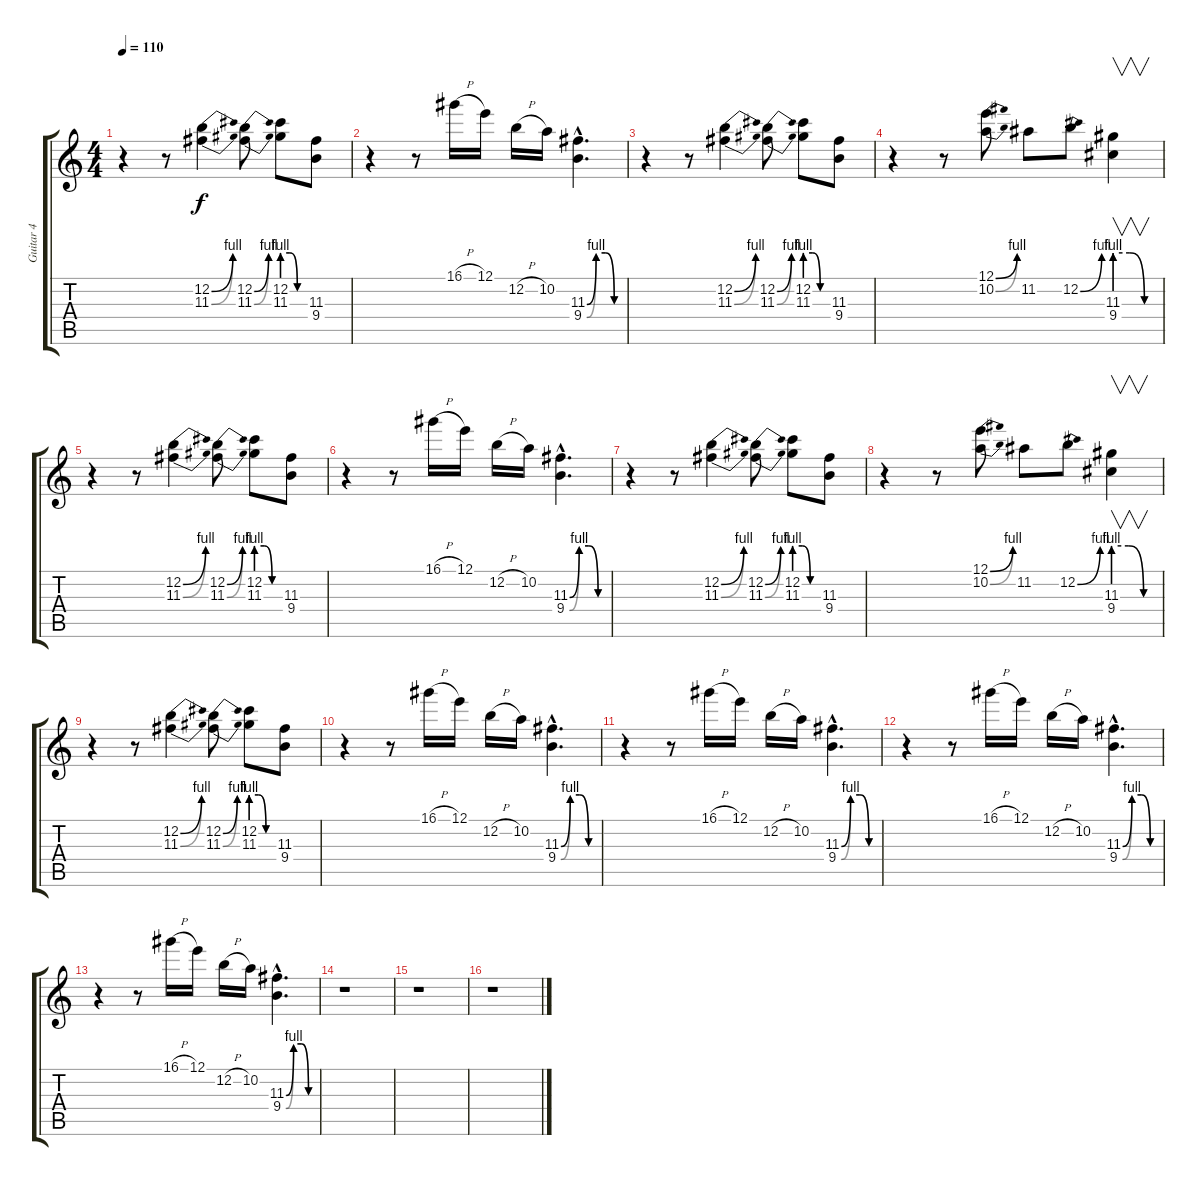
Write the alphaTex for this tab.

\track ("Guitar 4" "Guitar 4") {instrument distortionguitar}
\staff {score tabs}
\tuning (E4 B3 G3 D3 A2 E2) {hide}
\ts (4 4)
\tempo 110
\clef g2
\ks c
r.4{dy f} r.8 (12.2{be (bend 0 0 60 4)} 11.3{be (bend 0 0 60 4)}).4 (12.2{be (bend 0 0 60 4)} 11.3{be (bend 0 0 60 4)}).8 (12.2{be (custom 0 4 20 4 40 0 60 0)} 11.3{be (custom 0 4 20 4 40 0 60 0)}).8 (11.3 9.4).8 |
r.4 r.8 16.1{h}.16 12.1.16 12.2{h}.16 10.2.16 (11.3{be (custom 0 0 15 4 30 4 45 0 60 0) hac} 9.4{be (custom 0 0 15 4 30 4 45 0 60 0) hac}).4{d} |
r.4 r.8 (12.2{be (bend 0 0 60 4)} 11.3{be (bend 0 0 60 4)}).4 (12.2{be (bend 0 0 60 4)} 11.3{be (bend 0 0 60 4)}).8 (12.2{be (custom 0 4 20 4 40 0 60 0)} 11.3{be (custom 0 4 20 4 40 0 60 0)}).8 (11.3 9.4).8 |
r.4 r.8 (12.1{be (bend 0 0 60 4)} 10.2{be (bend 0 0 60 4)}).8 11.2.8 12.2{be (bend 0 0 60 4)}.8 (11.3{be (custom 0 4 20 4 40 0 60 0)} 9.4{be (custom 0 4 20 4 40 0 60 0)}).4{v} |
r.4 r.8 (12.2{be (bend 0 0 60 4)} 11.3{be (bend 0 0 60 4)}).4 (12.2{be (bend 0 0 60 4)} 11.3{be (bend 0 0 60 4)}).8 (12.2{be (custom 0 4 20 4 40 0 60 0)} 11.3{be (custom 0 4 20 4 40 0 60 0)}).8 (11.3 9.4).8 |
r.4 r.8 16.1{h}.16 12.1.16 12.2{h}.16 10.2.16 (11.3{be (custom 0 0 15 4 30 4 45 0 60 0) hac} 9.4{be (custom 0 0 15 4 30 4 45 0 60 0) hac}).4{d} |
r.4 r.8 (12.2{be (bend 0 0 60 4)} 11.3{be (bend 0 0 60 4)}).4 (12.2{be (bend 0 0 60 4)} 11.3{be (bend 0 0 60 4)}).8 (12.2{be (custom 0 4 20 4 40 0 60 0)} 11.3{be (custom 0 4 20 4 40 0 60 0)}).8 (11.3 9.4).8 |
r.4 r.8 (12.1{be (bend 0 0 60 4)} 10.2{be (bend 0 0 60 4)}).8 11.2.8 12.2{be (bend 0 0 60 4)}.8 (11.3{be (custom 0 4 20 4 40 0 60 0)} 9.4{be (custom 0 4 20 4 40 0 60 0)}).4{v} |
r.4 r.8 (12.2{be (bend 0 0 60 4)} 11.3{be (bend 0 0 60 4)}).4 (12.2{be (bend 0 0 60 4)} 11.3{be (bend 0 0 60 4)}).8 (12.2{be (custom 0 4 20 4 40 0 60 0)} 11.3{be (custom 0 4 20 4 40 0 60 0)}).8 (11.3 9.4).8 |
r.4 r.8 16.1{h}.16 12.1.16 12.2{h}.16 10.2.16 (11.3{be (custom 0 0 15 4 30 4 45 0 60 0) hac} 9.4{be (custom 0 0 15 4 30 4 45 0 60 0) hac}).4{d} |
r.4 r.8 16.1{h}.16 12.1.16 12.2{h}.16 10.2.16 (11.3{be (custom 0 0 15 4 30 4 45 0 60 0) hac} 9.4{be (custom 0 0 15 4 30 4 45 0 60 0) hac}).4{d} |
r.4 r.8 16.1{h}.16 12.1.16 12.2{h}.16 10.2.16 (11.3{be (custom 0 0 15 4 30 4 45 0 60 0) hac} 9.4{be (custom 0 0 15 4 30 4 45 0 60 0) hac}).4{d} |
r.4 r.8 16.1{h}.16 12.1.16 12.2{h}.16 10.2.16 (11.3{be (custom 0 0 15 4 30 4 45 0 60 0) hac} 9.4{be (custom 0 0 15 4 30 4 45 0 60 0) hac}).4{d} |
r.1 |
r.1 |
r.1
